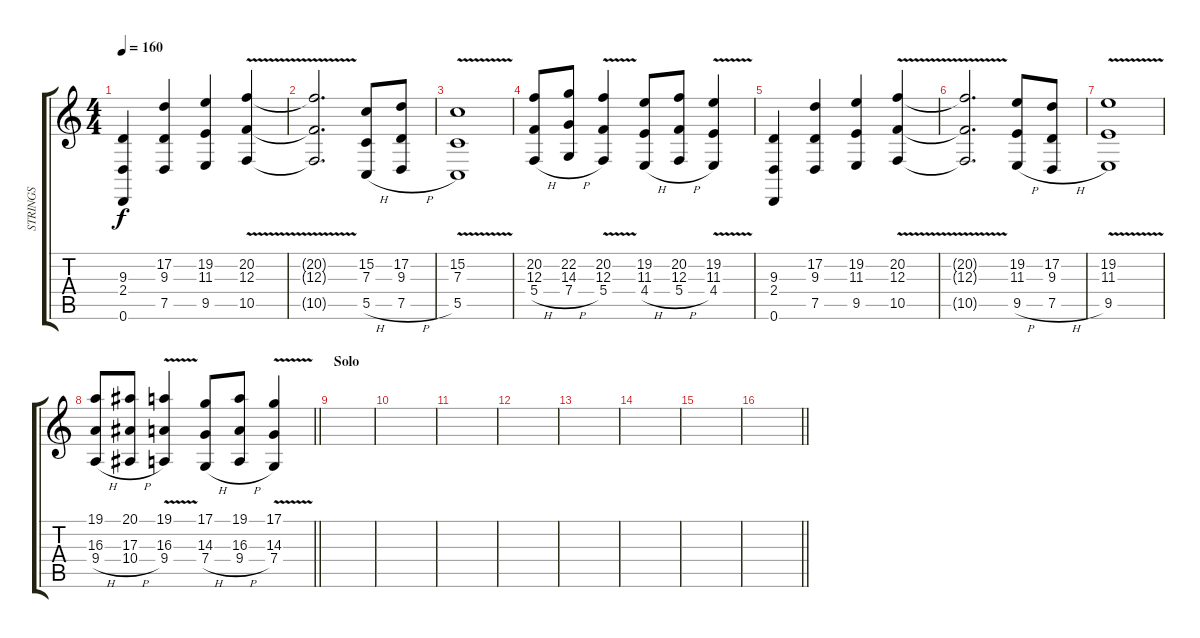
\track ("STRINGS" "STRINGS") {instrument stringensemble1}
\staff {score tabs}
\tuning (D4 A3 F3 C3 G2 D2) {hide}
\ts (4 4)
\tempo 160
\clef g2
\ks c
(9.3 2.4 0.6).4{dy f} (17.2 9.3 7.5).4 (19.2 11.3 9.5).4 (20.2 12.3 10.5{v}).4 |
(20.2{t} 12.3{t} 10.5{t}).2{d} (15.2 7.3 5.5{h}).8 (17.2 9.3 7.5{h}).8 |
(15.2 7.3 5.5{v}).1 |
(20.2 12.3 5.4{h}).8 (22.2 14.3 7.4{h}).8 (20.2 12.3 5.4{v}).4 (19.2 11.3 4.4{h}).8 (20.2 12.3 5.4{h}).8 (19.2 11.3 4.4{v}).4 |
(9.3 2.4 0.6).4 (17.2 9.3 7.5).4 (19.2 11.3 9.5).4 (20.2 12.3 10.5{v}).4 |
(20.2{t} 12.3{t} 10.5{t}).2{d} (19.2 11.3 9.5{h}).8 (17.2 9.3 7.5{h}).8 |
(19.2 11.3 9.5{v}).1 |
\barLineRight lightlight
(19.1 16.3 9.4{h}).8 (20.1 17.3 10.4{h}).8 (19.1 16.3 9.4{v}).4 (17.1 14.3 7.4{h}).8 (19.1 16.3 9.4{h}).8 (17.1 14.3 7.4{v}).4 |
\section ("" "Solo")
|
|
|
|
|
|
|
\barLineRight lightlight
